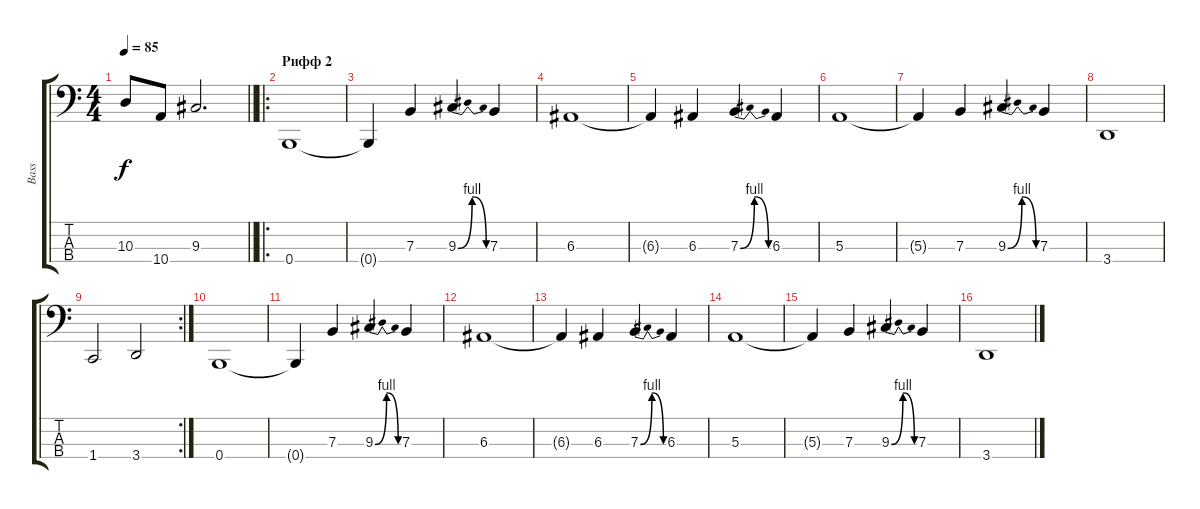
\track ("Bass" "Bass") {instrument electricbasspick}
\staff {score tabs}
\tuning (D2 A1 E1 B0) {hide}
\ts (4 4)
\tempo 85
\clef f4
\barLineRight lightlight
\ks c
10.3{t}.8{dy f} 10.4.8 9.3.2{d} |
\ro
\section ("" "Рифф 2")
0.4.1 |
0.4{t}.4 7.3.4 9.3{be (bendrelease 0 0 15 4 45 4 60 0)}.4 7.3.4 |
6.3.1 |
6.3{t}.4 6.3.4 7.3{be (bendrelease 0 0 15 4 45 4 60 0)}.4 6.3.4 |
5.3.1 |
5.3{t}.4 7.3.4 9.3{be (bendrelease 0 0 15 4 45 4 60 0)}.4 7.3.4 |
3.4.1 |
\rc 2
1.4.2 3.4.2 |
0.4.1 |
0.4{t}.4 7.3.4 9.3{be (bendrelease 0 0 15 4 45 4 60 0)}.4 7.3.4 |
6.3.1 |
6.3{t}.4 6.3.4 7.3{be (bendrelease 0 0 15 4 45 4 60 0)}.4 6.3.4 |
5.3.1 |
5.3{t}.4 7.3.4 9.3{be (bendrelease 0 0 15 4 45 4 60 0)}.4 7.3.4 |
3.4.1
